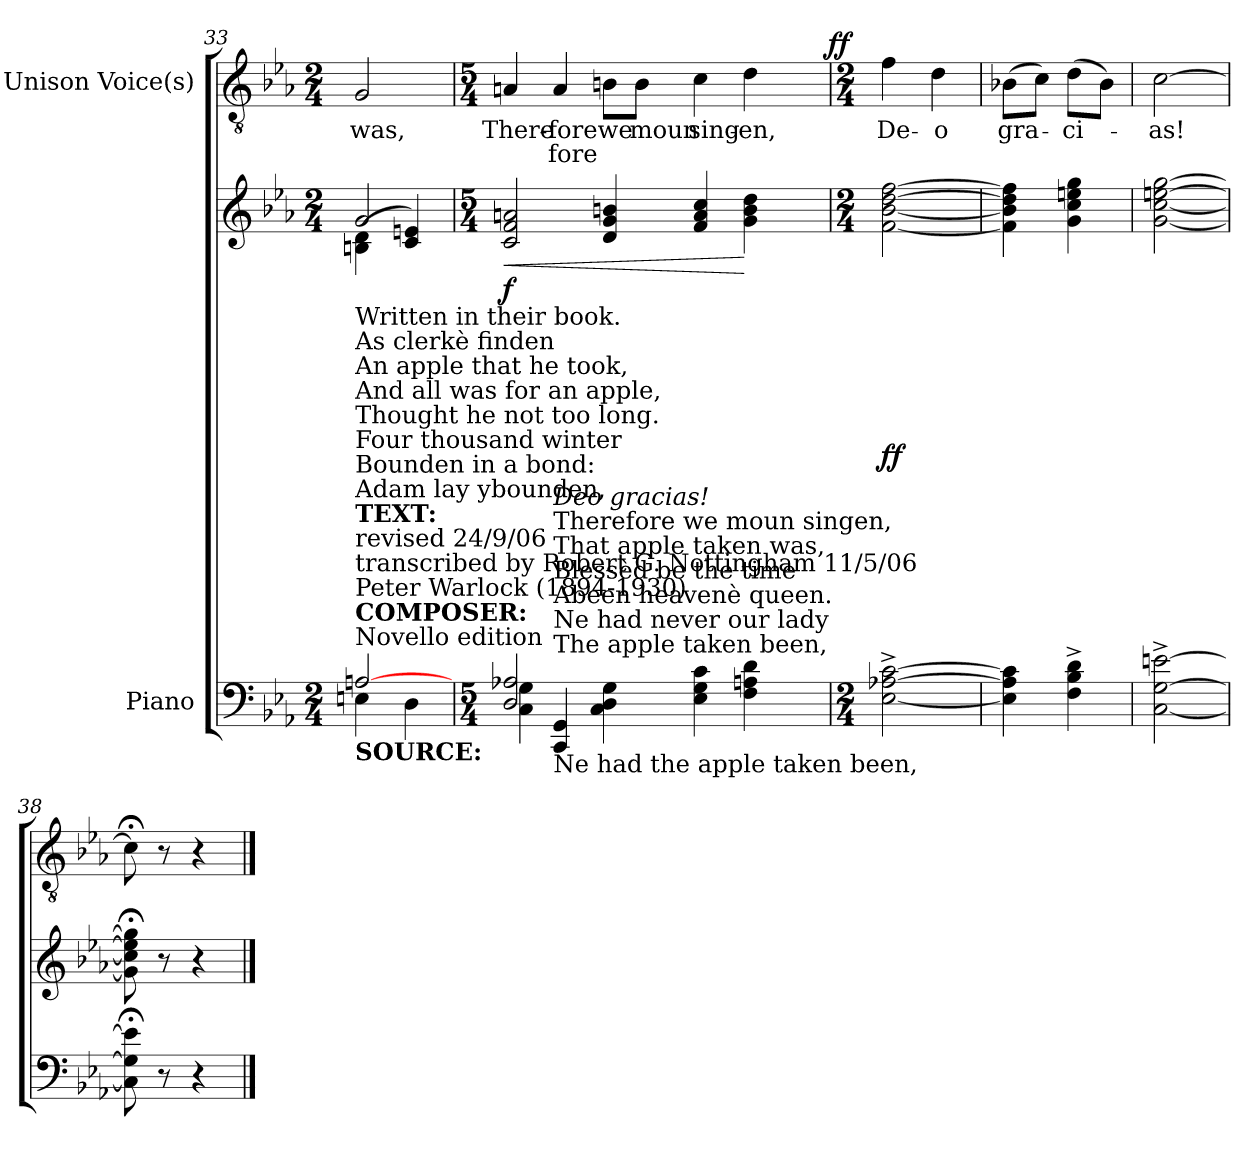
**kern	**kern	**dynam	**kern	**text	**text	**dynam
*part2	*part2	*part2	*part1	*part1	*part1	*part1
*staff3	*staff2	*staff2/3	*staff1	*staff1	*staff1	*staff1
*I"Piano	*	*	*I"Unison  Voice(s)	*	*	*
!!LO:LB:g=z
*clefF4	*clefG2	*	*clefGv2	*	*	*
*k[b-e-a-]	*k[b-e-a-]	*	*k[b-e-a-]	*	*	*
*E-:	*E-:	*	*E-:	*	*	*
*M2/4	*M2/4	*	*M2/4	*	*	*
=33	=33	=33	=33	=33	=33	=33
*^	*^	*	*	*	*	*
!LO:TX:b:B:t=SOURCE&colon;	!	!	!	!	!	!	!	!
!LO:TX:t=Novello edition	!	!	!	!	!	!	!	!
!LO:TX:B:t=COMPOSER&colon;	!	!	!	!	!	!	!	!
!LO:TX:t=Peter Warlock (1894-1930)	!	!	!	!	!	!	!	!
!LO:TX:t=transcribed by Robert G. Nottingham 11/5/06	!	!	!	!	!	!	!	!
!LO:TX:t=revised 24/9/06	!	!	!	!	!	!	!	!
!LO:TX:B:t=TEXT&colon;	!	!	!	!	!	!	!	!
!LO:TX:t=Adam lay ybounden,	!	!	!	!	!	!	!	!
!LO:TX:t=Bounden in a bond&colon;	!	!	!	!	!	!	!	!
!LO:TX:t=Four thousand winter	!	!	!	!	!	!	!	!
!LO:TX:t=Thought he not too long.	!	!	!	!	!	!	!	!
!LO:TX:t=And all was for an apple,	!	!	!	!	!	!	!	!
!LO:TX:t=An apple that he took,	!	!	!	!	!	!	!	!
!LO:TX:t=As clerkè finden	!	!	!	!	!	!	!	!
!LO:TX:t=Written in their book.	!	!	!	!	!	!	!	!
!	!	!	!	!	!	!LO:LY:b:color=#000000	!	!
[2Ani/	4Eni\	2gi/	(4Bni\ 4di	.	2Gi/	was,	.	.
.	4Di\	.	4ci/ 4eni)	.	.	.	.	.
*v	*v	*	*	*	*	*	*	*
*	*v	*v	*	*	*	*	*
=34	=34	=34	=34	=34	=34	=34
*M5/4	*M5/4	*	*M5/4	*	*	*
*^	*^	*	*	*	*	*
*	*^	*	*	*	*	*	*	*
!	!	!	!	!	!LO:HP:b	!	!	!	!
*	*	*	*v	*v	*	*	*	*	*
*	*	*	*^	*	*	*	*	*
!	!	!	!	!	!	!	!LO:LY:b:color=#000000	!	!
*	*	*	*v	*v	*	*^	*	*	*
4ryy	2Di/ 2A-Xi	4Ci\ 4Gi	2ci/ 2fi 2ani	< f	4Ani/	1ryy	There-	.	.
!LO:TX:b:t=Ne had the apple taken been,	!	!	!	!	!	!	!	!	!
!LO:TX:t=The apple taken been,	!	!	!	!	!	!	!	!	!
!LO:TX:t=Ne had never our lady	!	!	!	!	!	!	!	!	!
!LO:TX:t=Abeen heavenè queen.	!	!	!	!	!	!	!	!	!
!LO:TX:t=Blessèd be the time	!	!	!	!	!	!	!	!	!
!LO:TX:t=That apple taken was,	!	!	!	!	!	!	!	!	!
!LO:TX:t=Therefore we moun singen,	!	!	!	!	!	!	!	!	!
!LO:TX:i:t=Deo gracias!	!	!	!	!	!	!	!	!	!
!	!	!	!	!	!	!	!LO:LY:b:color=#000000	!LO:LY:b:color=#000000	!
4CCi/ 4GGi	.	1ryy	.	.	4Ai/	.	-fore	fore	.
!	!	!	!	!	!	!	!LO:LY:b:color=#000000	!	!
2.ryy	4Ci\ 4Di 4Gi	.	4di/ 4gi 4bni	.	8Bni\L	.	we	.	.
!	!	!	!	!	!	!	!LO:LY:b:color=#000000	!	!
.	.	.	.	.	8Bi\J	.	moun	.	.
!	!	!	!	!	!	!	!LO:LY:b:color=#000000	!	!
.	4E-i\ 4Gi 4ci	.	4fi/ 4ai 4cci	.	4ci\	.	sing-	.	.
!	!	!	!	!	!	!	!LO:LY:b:color=#000000	!	!
.	4Fi\ 4Ani 4di	.	4gi\ 4bi 4ddi	[	4di\	8ryy	-en,	.	.
.	.	.	.	.	.	16ryy	.	.	.
.	.	.	.	.	.	32ryy	.	.	.
.	.	.	.	.	.	64ryy	.	.	.
.	.	.	.	.	.	128...ryy	.	.	.
.	.	.	.	.	.	1024ryy	.	.	ff
*v	*v	*v	*	*	*v	*v	*	*	*
=35	=35	=35	=35	=35	=35	=35
*M2/4	*M2/4	*	*M2/4	*	*	*
*^	*	*	*^	*	*	*
*	*^	*	*	*	*	*	*	*
!	!	!	!	!	!	!	!LO:LY:b:color=#000000	!	!
*v	*v	*v	*	*	*v	*v	*	*	*
[2E-i\^ [2A-Xi^ [2ci^	[2fi\ [2b-i [2ddi [2ffi	ff	4fi\	De-	.	.
!	!	!	!	!LO:LY:b:color=#000000	!	!
.	.	.	4di\	-o	.	.
=36	=36	=36	=36	=36	=36	=36
!	!	!	!	!LO:LY:b:color=#000000	!	!
4E-i\] 4A-i] 4ci]	4fi\] 4b-i] 4ddi] 4ffi]	.	(8B-Xi\L	gra-	.	.
.	.	.	8ci\J)	.	.	.
!	!	!	!	!LO:LY:b:color=#000000	!	!
4Fi\^ 4B-i^ 4di^	4gi\ 4cci 4eeni 4ggi	.	(8di\L	-ci-	.	.
.	.	.	8B-i\J)	.	.	.
=37	=37	=37	=37	=37	=37	=37
!	!	!	!	!LO:LY:b:color=#000000	!	!
[2Ci\^ [2Gi^ [2eni^	[2gi\ [2cci [2eeni [2ggi	.	[2ci\	-as!	.	.
=38	=38	=38	=38	=38	=38	=38
8Ci\]; 8Gi]; 8ei];	8gi\]; 8cci]; 8eei]; 8ggi];	.	8c;i\]	.	.	.
8r	8r	.	8r	.	.	.
4r	4r	.	4r	.	.	.
==	==	==	==	==	==	==
*-	*-	*-	*-	*-	*-	*-
